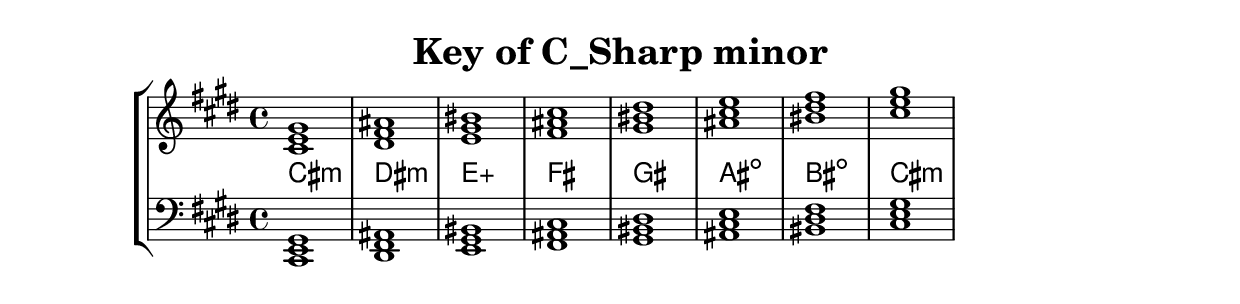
% Description: Chord tool for the key of C Sharp minor
% Author: Talos Thoren
% Date: January 24, 2013

\version "2.16.1"

\header
{
  title = "Key of C_Sharp minor"
}

% Defining variables
% The Key of C Sharp minor has four sharps:
% F-Sharp, C-Sharp, G-Sharp, D-Sharp
c_sharp_min_triads = { \key cis \minor <cis e gis>1  <dis fis ais> <e gis bis> <fis ais cis> <gis bis dis> <ais cis e> <bis dis fis> <cis e gis> }
c_sharp_min_triadNames = \new ChordNames { \c_sharp_min_triads }

% Main Variable
chordTool = \new StaffGroup
{
  <<
    \new Staff
    {
      \relative c'
      << 
	\c_sharp_min_triads 
	\c_sharp_min_triadNames 
      >>
    }

    \new Staff \relative c,
    {
      \clef bass
      <<
	\c_sharp_min_triads
      >>
    }
  >>
}

\score
{
  \chordTool
}

